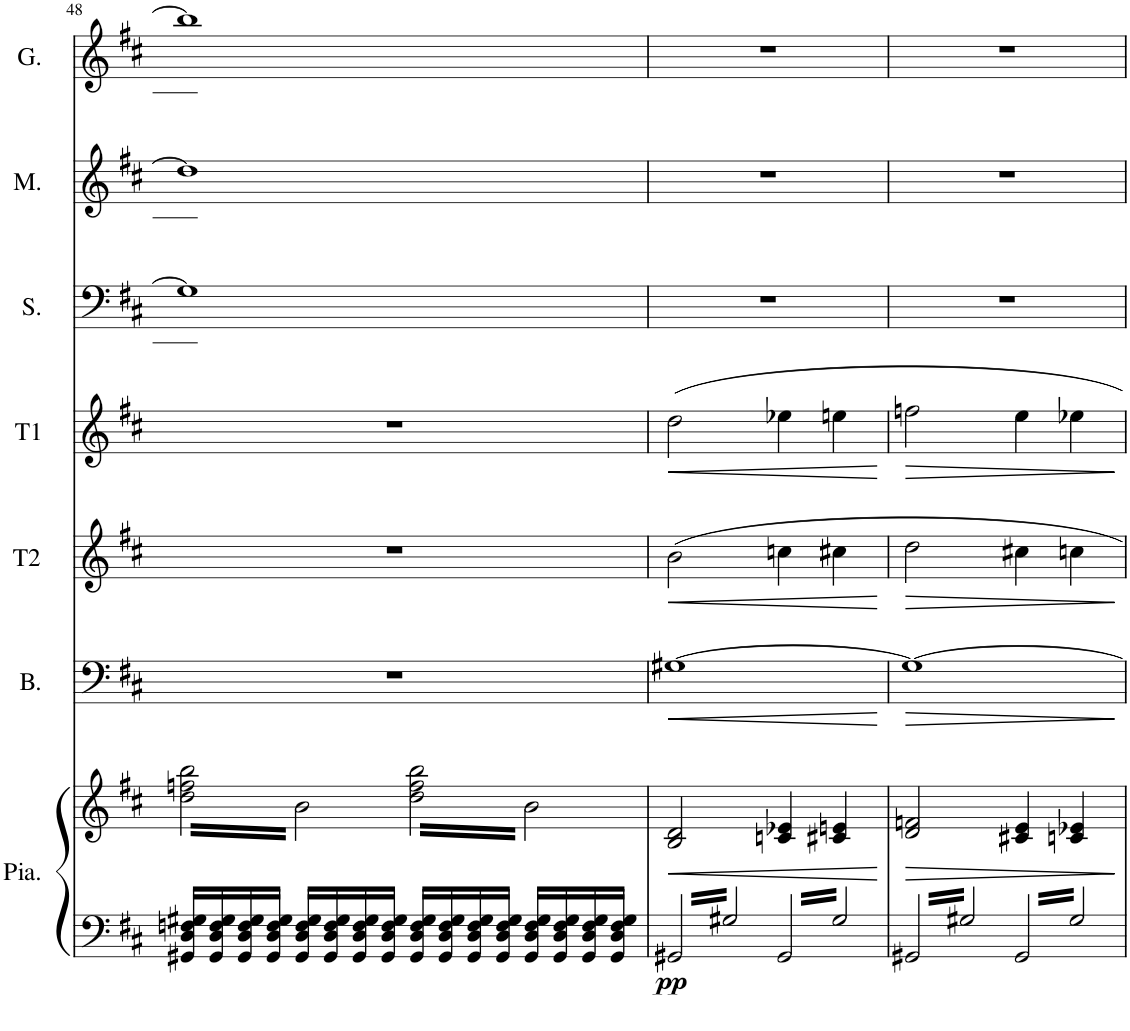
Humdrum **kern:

**kern	**kern	**dynam	**kern	**dynam	**kern	**dynam	**kern	**dynam	**kern	**kern	**kern
*part7	*part7	*part7	*part6	*part6	*part5	*part5	*part4	*part4	*part3	*part2	*part1
*staff8	*staff7	*staff7/8	*staff6	*staff6	*staff5	*staff5	*staff4	*staff4	*staff3	*staff2	*staff1
*I"Piano	*	*	*I"B.	*	*I"T2	*	*I"T1	*	*I"Sparafucile	*I"Magdalena	*I"Gilda
*I'Pia.	*	*	*I'B.	*	*I'T2	*	*I'T1	*	*I'S.	*I'M.	*I'G.
!!LO:PB:g=z
*clefF4	*clefG2	*	*clefF4	*	*clefG2	*	*clefG2	*	*clefF4	*clefG2	*clefG2
*k[f#c#]	*k[f#c#]	*	*k[f#c#]	*	*k[f#c#]	*	*k[f#c#]	*	*k[f#c#]	*k[f#c#]	*k[f#c#]
*M4/4	*M4/4	*	*M4/4	*	*M4/4	*	*M4/4	*	*M4/4	*M4/4	*M4/4
=48	=48	=48	=48	=48	=48	=48	=48	=48	=48	=48	=48
*	*tremolo	*	*	*	*	*	*	*	*	*	*
16GG#X/ 16D/ 16Fn/ 16G#X/LL	32dd\ 32ffn\ 32bb\LLL	.	1r	.	1r	.	1r	.	1G#]	1dd]	1bb]
.	32b\	.	.	.	.	.	.	.	.	.	.
16GG#/ 16D/ 16F/ 16G#/	32dd\ 32ffn\ 32bb\	.	.	.	.	.	.	.	.	.	.
.	32b\	.	.	.	.	.	.	.	.	.	.
16GG#/ 16D/ 16F/ 16G#/	32dd\ 32ffn\ 32bb\	.	.	.	.	.	.	.	.	.	.
.	32b\	.	.	.	.	.	.	.	.	.	.
16GG#/ 16D/ 16F/ 16G#/JJ	32dd\ 32ffn\ 32bb\	.	.	.	.	.	.	.	.	.	.
.	32b\	.	.	.	.	.	.	.	.	.	.
16GG#/ 16D/ 16F/ 16G#/LL	32dd\ 32ffn\ 32bb\	.	.	.	.	.	.	.	.	.	.
.	32b\	.	.	.	.	.	.	.	.	.	.
16GG#/ 16D/ 16F/ 16G#/	32dd\ 32ffn\ 32bb\	.	.	.	.	.	.	.	.	.	.
.	32b\	.	.	.	.	.	.	.	.	.	.
16GG#/ 16D/ 16F/ 16G#/	32dd\ 32ffn\ 32bb\	.	.	.	.	.	.	.	.	.	.
.	32b\	.	.	.	.	.	.	.	.	.	.
16GG#/ 16D/ 16F/ 16G#/JJ	32dd\ 32ffn\ 32bb\	.	.	.	.	.	.	.	.	.	.
.	32b\JJJ	.	.	.	.	.	.	.	.	.	.
16GG#/ 16D/ 16F/ 16G#/LL	32dd\ 32ff\ 32bb\LLL	.	.	.	.	.	.	.	.	.	.
.	32b\	.	.	.	.	.	.	.	.	.	.
16GG#/ 16D/ 16F/ 16G#/	32dd\ 32ff\ 32bb\	.	.	.	.	.	.	.	.	.	.
.	32b\	.	.	.	.	.	.	.	.	.	.
16GG#/ 16D/ 16F/ 16G#/	32dd\ 32ff\ 32bb\	.	.	.	.	.	.	.	.	.	.
.	32b\	.	.	.	.	.	.	.	.	.	.
16GG#/ 16D/ 16F/ 16G#/JJ	32dd\ 32ff\ 32bb\	.	.	.	.	.	.	.	.	.	.
.	32b\	.	.	.	.	.	.	.	.	.	.
16GG#/ 16D/ 16F/ 16G#/LL	32dd\ 32ff\ 32bb\	.	.	.	.	.	.	.	.	.	.
.	32b\	.	.	.	.	.	.	.	.	.	.
16GG#/ 16D/ 16F/ 16G#/	32dd\ 32ff\ 32bb\	.	.	.	.	.	.	.	.	.	.
.	32b\	.	.	.	.	.	.	.	.	.	.
16GG#/ 16D/ 16F/ 16G#/	32dd\ 32ff\ 32bb\	.	.	.	.	.	.	.	.	.	.
.	32b\	.	.	.	.	.	.	.	.	.	.
16GG#/ 16D/ 16F/ 16G#/JJ	32dd\ 32ff\ 32bb\	.	.	.	.	.	.	.	.	.	.
.	32b\JJJ	.	.	.	.	.	.	.	.	.	.
*	*Xtremolo	*	*	*	*	*	*	*	*	*	*
=49	=49	=49	=49	=49	=49	=49	=49	=49	=49	=49	=49
!	!	!LO:HP:b	!	!LO:HP:b	!	!LO:HP:b	!	!LO:HP:b	!	!	!
!	!	!LO:DY:n=1:b=2	!	!	!	!	!	!	!	!	!
6.GG#X/	2B/ 2d/	< pp	[1G#X	<	2b\	<	2dd\	<	1r	1r	1r
.	.	.	.	.	.	.	.	.	.	.	.
.	.	.	.	.	.	.	.	.	.	.	.
.	.	.	.	.	.	.	.	.	.	.	.
.	.	.	.	.	.	.	.	.	.	.	.
.	.	.	.	.	.	.	.	.	.	.	.
.	.	.	.	.	.	.	.	.	.	.	.
.	.	.	.	.	.	.	.	.	.	.	.
6.G#X/	.	.	.	.	.	.	.	.	.	.	.
6.GG#/	4cn/ 4e-X/	.	.	.	4ccn\	.	4ee-X\	.	.	.	.
6.G#/	4c#X/ 4en/	.	.	.	4cc#X\	.	4een\	.	.	.	.
.	.	[	.	[	.	[	.	[	.	.	.
=50	=50	=50	=50	=50	=50	=50	=50	=50	=50	=50	=50
!	!	!LO:HP:b	!	!LO:HP:b	!	!LO:HP:b	!	!LO:HP:b	!	!	!
6.GG#X/	2d/ 2fn/	>	1G#_	>	2dd\	>	2ffn\	>	1r	1r	1r
6.G#X/	.	.	.	.	.	.	.	.	.	.	.
6.GG#/	4c#X/ 4e/	.	.	.	4cc#X\	.	4ee\	.	.	.	.
6.G#/	4cn/ 4e-X/	.	.	.	4ccn\	.	4ee-X\	.	.	.	.
.	.	]	.	]	.	]	.	]	.	.	.
=	=	=	=	=	=	=	=	=	=	=	=
*-	*-	*-	*-	*-	*-	*-	*-	*-	*-	*-	*-
